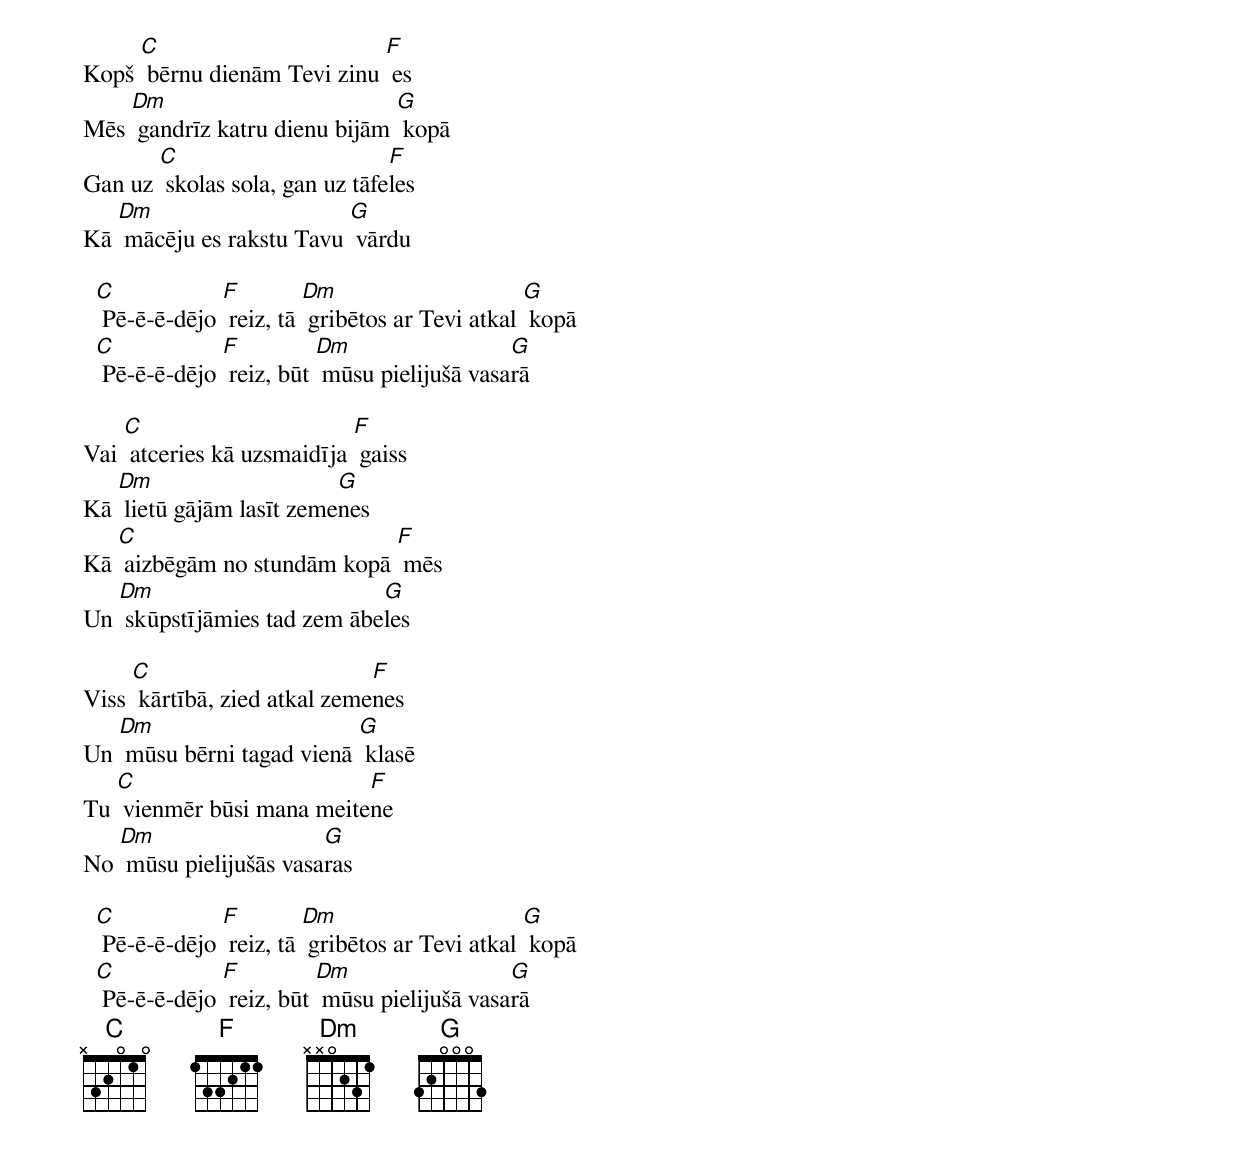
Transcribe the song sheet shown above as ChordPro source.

Kopš [C] bērnu dienām Tevi zinu [F] es
Mēs [Dm] gandrīz katru dienu bijām [G] kopā
Gan uz [C] skolas sola, gan uz tāfe[F]les
Kā [Dm] mācēju es rakstu Tavu [G] vārdu

  [C] Pē-ē-ē-dējo [F] reiz, tā [Dm] gribētos ar Tevi atkal [G] kopā
  [C] Pē-ē-ē-dējo [F] reiz, būt [Dm] mūsu pielijušā vasa[G]rā

Vai [C] atceries kā uzsmaidīja [F] gaiss
Kā [Dm] lietū gājām lasīt zeme[G]nes
Kā [C] aizbēgām no stundām kopā [F] mēs
Un [Dm] skūpstījāmies tad zem ābe[G]les

Viss [C] kārtībā, zied atkal zeme[F]nes
Un [Dm] mūsu bērni tagad vienā [G] klasē
Tu [C] vienmēr būsi mana meite[F]ne
No [Dm] mūsu pielijušās vasa[G]ras

  [C] Pē-ē-ē-dējo [F] reiz, tā [Dm] gribētos ar Tevi atkal [G] kopā
  [C] Pē-ē-ē-dējo [F] reiz, būt [Dm] mūsu pielijušā vasa[G]rā
